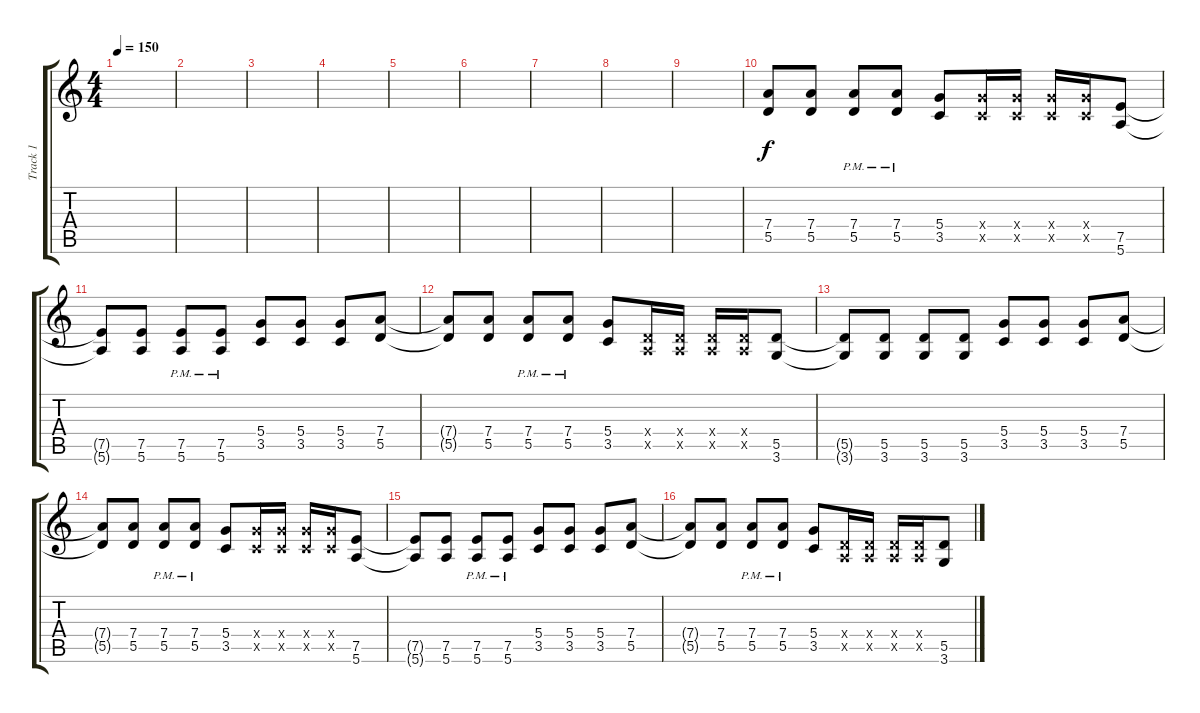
\track ("Track 1" "Track 1") {instrument distortionguitar}
\staff {score tabs}
\tuning (E4 B3 G3 D3 A2 E2) {hide}
\ts (4 4)
\tempo 150
\clef g2
\ks c
|
|
|
|
|
|
|
|
|
(7.4 5.5).8 (7.4 5.5).8 (7.4{pm} 5.5{pm}).8 (7.4{pm} 5.5{pm}).8 (5.4 3.5).8 (5.4{x} 3.5{x}).16 (5.4{x} 3.5{x}).16 (5.4{x} 3.5{x}).16 (5.4{x} 3.5{x}).16 (7.5 5.6).8 |
(7.5{t} 5.6{t}).8 (7.5 5.6).8 (7.5{pm} 5.6{pm}).8 (7.5{pm} 5.6{pm}).8 (5.4 3.5).8 (5.4 3.5).8 (5.4 3.5).8 (7.4 5.5).8 |
(7.4{t} 5.5{t}).8 (7.4 5.5).8 (7.4{pm} 5.5{pm}).8 (7.4{pm} 5.5{pm}).8 (5.4 3.5).8 (0.4{x} 0.5{x}).16 (0.4{x} 0.5{x}).16 (0.4{x} 0.5{x}).16 (0.4{x} 0.5{x}).16 (5.5 3.6).8 |
(5.5{t} 3.6{t}).8 (5.5 3.6).8 (5.5 3.6).8 (5.5 3.6).8 (5.4 3.5).8 (5.4 3.5).8 (5.4 3.5).8 (7.4 5.5).8 |
(7.4{t} 5.5{t}).8 (7.4 5.5).8 (7.4{pm} 5.5{pm}).8 (7.4{pm} 5.5{pm}).8 (5.4 3.5).8 (5.4{x} 3.5{x}).16 (5.4{x} 3.5{x}).16 (5.4{x} 3.5{x}).16 (5.4{x} 3.5{x}).16 (7.5 5.6).8 |
(7.5{t} 5.6{t}).8 (7.5 5.6).8 (7.5{pm} 5.6{pm}).8 (7.5{pm} 5.6{pm}).8 (5.4 3.5).8 (5.4 3.5).8 (5.4 3.5).8 (7.4 5.5).8 |
(7.4{t} 5.5{t}).8 (7.4 5.5).8 (7.4{pm} 5.5{pm}).8 (7.4{pm} 5.5{pm}).8 (5.4 3.5).8 (0.4{x} 0.5{x}).16 (0.4{x} 0.5{x}).16 (0.4{x} 0.5{x}).16 (0.4{x} 0.5{x}).16 (5.5 3.6).8
